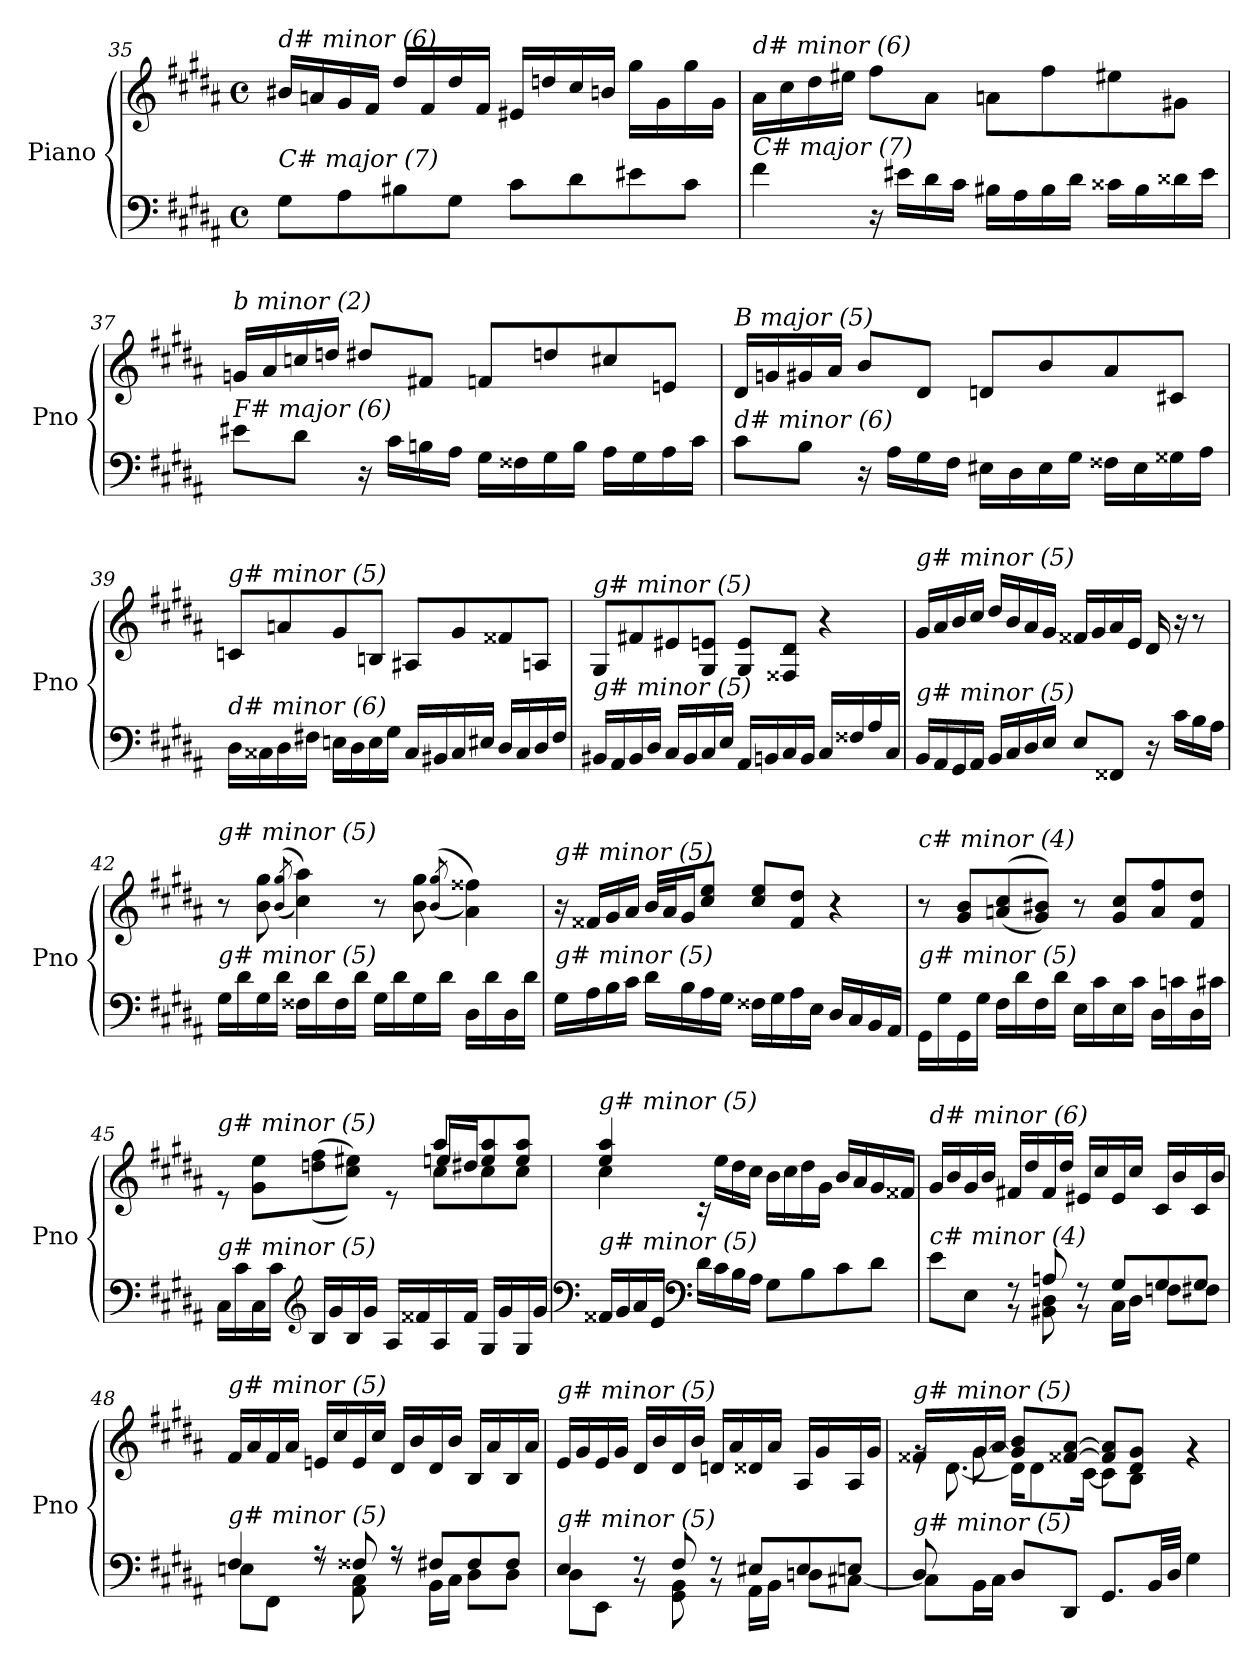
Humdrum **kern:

**kern	**kern
*part1	*part1
*staff2	*staff1
*I"Piano	*
*I'Pno	*
*clefF4	*clefG2
*k[f#c#g#d#a#]	*k[f#c#g#d#a#]
*M4/4	*M4/4
*met(c)	*met(c)
=35	=35
!	!LO:TX:i:t=d# minor (6)
!LO:TX:i:t=C# major (7)	!
8G#\L	16b#X/LL
.	16an/
8A#\	16g#/
.	16f#/JJ
8B#X\	16dd#/LL
.	16f#/
8G#\J	16dd#/
.	16f#/JJ
8c#\L	16e#X/LL
.	16ddn/
8d#\	16cc#/
.	16bn/JJ
8e#X\	16gg#\LL
.	16g#\
8c#\J	16gg#\
.	16g#\JJ
=36	=36
!	!LO:TX:i:t=d# minor (6)
!LO:TX:i:t=C# major (7)	!
4f#\	16a#\LL
.	16cc#\
.	16dd#\
.	16ee#X\JJ
16r	8ff#\L
16e#X\LL	.
16d#\	8a#\J
16c#\JJ	.
16B#X\LL	8ani\L
16A#\	.
16B#\	8ff#\
16d#\JJ	.
16c##Xj\LL	8ee#X\
16B#\	.
16d##i\	8g#X\J
16e#\JJ	.
!!LO:LB:g=z
=37	=37
!	!LO:TX:i:t=b minor (2)
!LO:TX:i:t=F# major (6)	!
8e#X\L	16gni/LL
.	16a#/
8d#\J	16ccni/
.	16ddni/JJ
16r	8dd#/L
16c#\LL	.
16Bn\	8f#X/J
16A#\JJ	.
16G#\LL	8fni/L
16F##X\	.
16G#\	8ddn/
16B\JJ	.
16A#\LL	8cc#X/
16G#\	.
16A#\	8en/J
16c#\JJ	.
=38	=38
!	!LO:TX:i:t=B major (5)
!LO:TX:i:t=d# minor (6)	!
8c#\L	16d#/LL
.	16gni/
8B\J	16g#/
.	16a#/JJ
16r	8b/L
16A#\LL	.
16G#\	8d#/J
16F#\JJ	.
16E#X\LL	8dni/L
16D#\	.
16E#\	8b/
16G#\JJ	.
16F##Xj\LL	8a#/
16E#\	.
16G##i\	8c#X/J
16A#\JJ	.
=39	=39
!	!LO:TX:i:t=g# minor (5)
!LO:TX:i:t=d# minor (6)	!
16D#\LL	8cni/L
16C##X\	.
16D#\	8an/
16F#X\JJ	.
16En\LL	8g#/
16D#\	.
16E\	8Bn/J
16G#\JJ	.
16C##/LL	8A#X/L
16BB#X/	.
16C##/	8g#/
16E#X/JJ	.
16D#/LL	8f##X/
16C##/	.
16D#/	8An/J
16F#/JJ	.
!!LO:LB:g=z
=40	=40
!	!LO:TX:i:t=g# minor (5)
!LO:TX:i:t=g# minor (5)	!
16BB#X/LL	8G#/L
16AA#/	.
16BB#/	8f#X/
16D#/JJ	.
16C#/LL	8e#X/
16BB#/	.
16C#/	8G#/ 8en/J
16E/JJ	.
16AA#/LL	8G#/ 8e/L
16BBn/	.
16C#/	8F##X/ 8d#/J
16BB/JJ	.
16C#/LL	4r
16F##X/	.
16A#/	.
16C#/JJ	.
=41	=41
!	!LO:TX:i:t=g# minor (5)
!LO:TX:i:t=g# minor (5)	!
16BB/LL	16g#/LL
16AA#/	16a#/
16GG#/	16b/
16AA#/JJ	16cc#/JJ
16BB/LL	16dd#/LL
16C#/	16b/
16D#/	16a#/
16E/JJ	16g#/JJ
8E/L	16f##X/LL
.	16g#/
8FF##X/J	16a#/
.	16e/JJ
16r	16d#/
16c#\LL	16r
16B\	8r
16A#\JJ	.
=42	=42
!	!LO:TX:i:t=g# minor (5)
!LO:TX:i:t=g# minor (5)	!
16G#\LL	8r
16d#\	.
16G#\	8b\ 8gg#\
16d#\JJ	.
.	((>8qb/ 8qgg#/
16F##X\LL	4cc#\ 4aa#\))
16d#\	.
16F##\	.
16d#\JJ	.
16G#\LL	8r
16d#\	.
16G#\	8b\ 8gg#\
16d#\JJ	.
.	((>8qb/ 8qgg#/
16D#\LL	4a#\ 4ff##X\))
16d#\	.
16D#\	.
16d#\JJ	.
!!LO:LB:g=z
=43	=43
!	!LO:TX:i:t=g# minor (5)
!LO:TX:i:t=g# minor (5)	!
16G#\LL	16r
16A#\	16f##X/LL
16B\	16g#/
16c#\JJ	16a#/JJ
16d#\LL	32b/LLL
.	32a#/J
16B\	16g#/J
16A#\	8cc#/ 8ee/J
16G#\JJ	.
16F##X\LL	8cc#/ 8ee/L
16G#\	.
16A#\	8f##/ 8dd#/J
16E\JJ	.
16D#/LL	4r
16C#/	.
16BB/	.
16AA#/JJ	.
=44	=44
!	!LO:TX:i:t=c# minor (4)
!LO:TX:i:t=g# minor (5)	!
16GG#\LL	8r
16G#\	.
16GG#\	8g#/ 8b/L
16G#\JJ	.
16F#\LL	((>8an/ 8cc#/
16d#\	.
16F#\	8g#/ 8b#X/J))
16d#\JJ	.
16E\LL	8r
16c#\	.
16E\	8g#/ 8cc#/L
16c#\JJ	.
16D#\LL	8a/ 8ff#/
16cni\	.
16D#\	8f#/ 8dd#/J
16c#i\JJ	.
=45	=45
*^	*^
*	*^	*	*^
!	!	!	!LO:TX:i:t=g# minor (5)	!	!
!LO:TX:i:t=g# minor (5)	!	!	!	!	!
2ryy	2ryy	16C#\LL	8re	2ryy	2ryy
.	.	16c#\	.	.	.
.	.	16C#\	8g#\ 8ee\L	.	.
.	.	16c#\JJ	.	.	.
*clefG2	*	*	*	*	*
.	.	16B/LL	((>8ddn\ 8ff#\	.	.
.	.	16g#/	.	.	.
.	.	16B/	8cc#\ 8ee#X\J))	.	.
.	.	16g#/JJ	.	.	.
8ryy	8ryy	16A#/LL	8re	8ryy	8ryy
.	.	16f##X/	.	.	.
4.ryy	8ryy	16A#/	8aa#/L	8cc#\L	16een/LL
.	.	16f##/JJ	.	.	16dd#X/JJ
.	4ryy	16G#/LL	8ee/ 8aa#/	8cc#\	4ryy
.	.	16g#/	.	.	.
.	.	16G#/	8ee/ 8aa#/J	8cc#\J	.
.	.	16g#/JJ	.	.	.
*	*	*	*	*v	*v
!!LO:LB:g=z
=46	=46	=46	=46	=46
!	!	!	!LO:TX:i:t=g# minor (5)	!
!LO:TX:i:t=g# minor (5)	!	!	!	!
*	*v	*v	*	*
4ryy	16f##X/LL	4ee/ 4aa#/	4cc#\
.	16g#/	.	.
.	16a#/	.	.
.	16e/JJ	.	.
*clefF4	*	*	*
2.ryy	16d#\LL	16rc	2.ryy
.	16c#\	16ee\LL	.
.	16B\	16dd#\	.
.	16A#\JJ	16cc#\JJ	.
.	8G#\L	16b\LL	.
.	.	16cc#\	.
.	8B\	16dd#\	.
.	.	16g#\JJ	.
.	8c#\	16b/LL	.
.	.	16a#/	.
.	8d#\J	16g#/	.
.	.	16f##X/JJ	.
=47	=47	=47	=47
!	!	!LO:TX:i:t=d# minor (6)	!
!LO:TX:i:t=c# minor (4)	!	!	!
8e\L	4ryy	16g#/LL	4ryy
.	.	16b/	.
8E\J	.	16g#/	.
.	.	16b/JJ	.
8rBB	8rF	16f#X/LL	2.ryy
.	.	16dd#/	.
8An/	8BB#X\ 8D#\	16f#/	.
.	.	16dd#/JJ	.
8rBB	8rF	16e#X/LL	.
.	.	16cc#/	.
8G#/L	16C#\LL	16e#/	.
.	16D#\JJ	16cc#/JJ	.
8G#/	8Fni\L	16c#/LL	.
.	.	16b/	.
8G#/J	8F#i\J	16c#/	.
.	.	16b/JJ	.
*	*	*v	*v
=48	=48	=48
!	!	!LO:TX:i:t=g# minor (5)
!LO:TX:i:t=g# minor (5)	!	!
4F#/	8En\L	16f#/LL
.	.	16a#/
.	8FF#\J	16f#/
.	.	16a#/JJ
8r	8rF	16en/LL
.	.	16cc#/
8F##Xi/	8AA#\ 8C#\	16e/
.	.	16cc#/JJ
8r	8rF	16d#/LL
.	.	16b/
8F#/L	16BB\LL	16d#/
.	16C#\JJ	16b/JJ
8F#/	8D#\L	16B/LL
.	.	16a#/
8F#/J	8D#\J	16B/
.	.	16a#/JJ
!!LO:LB:g=z
=49	=49	=49
!	!	!LO:TX:i:t=g# minor (5)
!LO:TX:i:t=g# minor (5)	!	!
4E/	8D#\L	16e/LL
.	.	16g#/
.	8EE\J	16e/
.	.	16g#/JJ
8rBB	8rF	16d#/LL
.	.	16b/
8F#/	8GG#\ 8BB\	16d#/
.	.	16b/JJ
8rBB	8rF	16dni/LL
.	.	16a#/
8E#X/L	16AA#\LL	16d##i/
.	16BB\JJ	16a#/JJ
8E#/	8Dni\L	16A#/LL
.	.	16g#/
8En/J	[8C#X\J	16A#/
.	.	16g#/JJ
=50	=50	=50
*	*^	*^
*	*	*	*	*^
*	*	*	*	*	*^
!	!	!	!LO:TX:i:t=g# minor (5)	!	!	!
!LO:TX:i:t=g# minor (5)	!	!	!	!	!	!
8ryy	8D#/	8C#\L]	16f##X/LL	16rg	8ryy	4ryy
.	.	.	16d#/yy	[8.d#\	.	.
8ryy	8ryy	16BB\L	16g#/	.	[8g#\	.
.	.	16C#\JJ	16a#/JJ	.	.	.
2.ryy	8D#/L	2.ryy	8g#/] 8b/L	16d#\KL]	2.ryy	2.ryy
.	.	.	.	8d#\	.	.
.	8DD#/J	.	[8f##X/ [8a#/J	.	.	.
.	.	.	.	[16c#\Jk	.	.
.	8.GG#/L	.	8f##/] 8a#/]L	8c#\L]	.	.
.	.	.	8d#/ 8g#/J	8B\J	.	.
.	32BB/LL	.	.	.	.	.
.	32D#/JJJ	.	.	.	.	.
.	4G#\	.	4rg	4rg	.	.
*v	*v	*v	*	*	*	*
*	*v	*v	*v	*v
=	=
*-	*-
